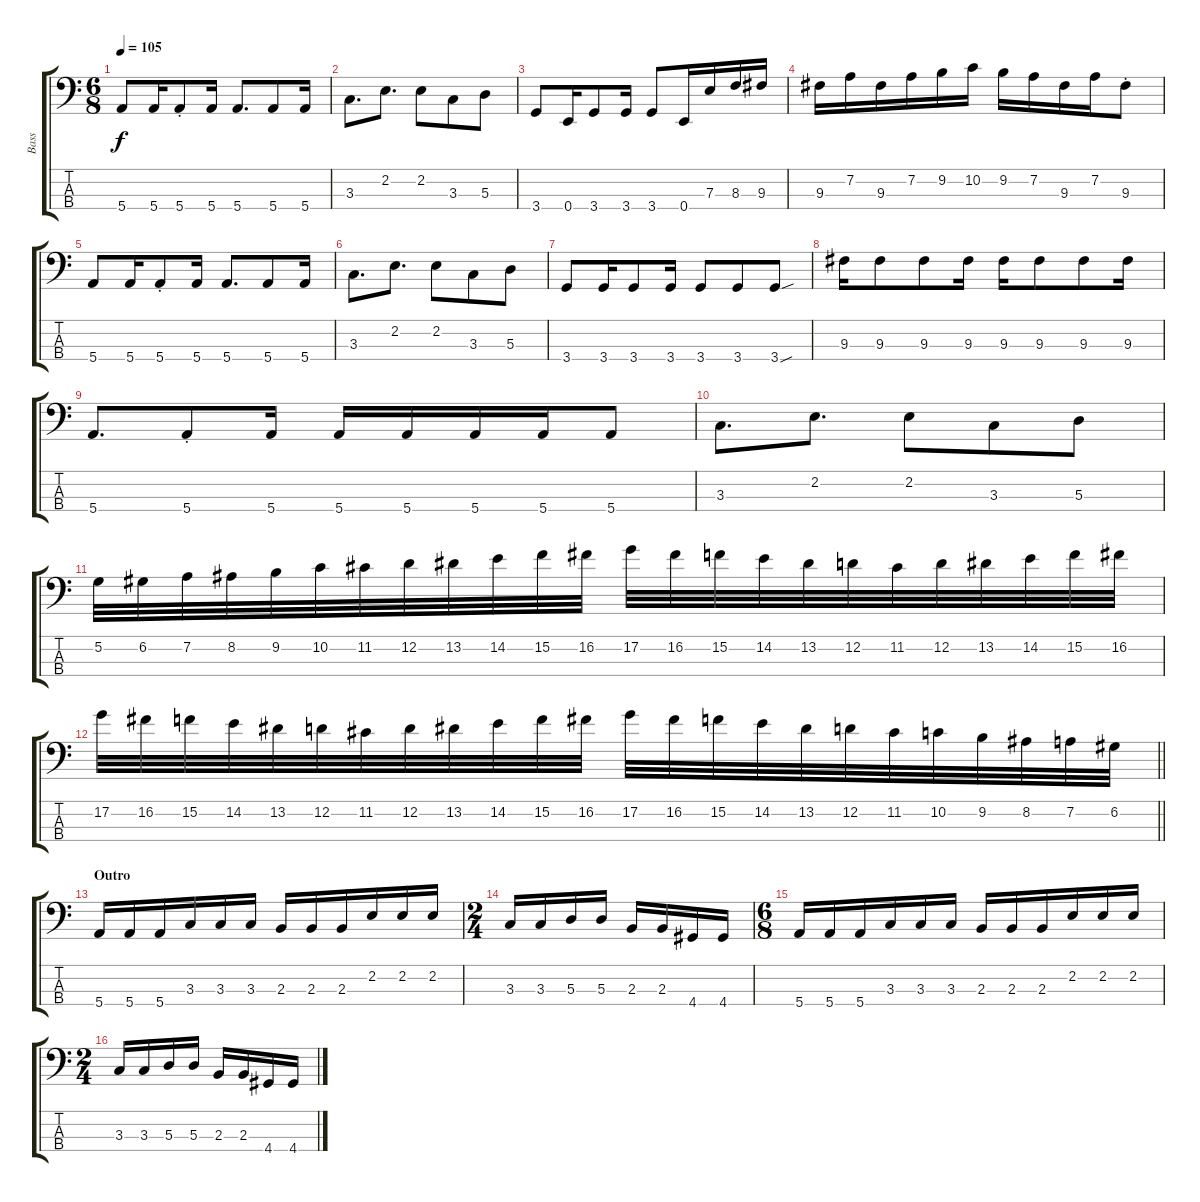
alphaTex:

\track ("Bass" "Bass") {instrument electricbassfinger}
\staff {score tabs}
\tuning (G2 D2 A1 E1) {hide}
\ts (6 8)
\tempo 105
\clef f4
\ks c
5.4.8{dy f} 5.4.16 5.4{st}.8 5.4.16 5.4.8{d} 5.4.8 5.4.16 |
3.3.8{d} 2.2.8{d} 2.2.8 3.3.8 5.3.8 |
3.4.8 0.4.16 3.4.8 3.4.16 3.4.8 0.4.16 7.3.16 8.3.16 9.3.16 |
9.3.16 7.2.16 9.3.16 7.2.16 9.2.16 10.2.16 9.2.16 7.2.16 9.3.16 7.2.16 9.3{st}.8 |
5.4.8 5.4.16 5.4{st}.8 5.4.16 5.4.8{d} 5.4.8 5.4.16 |
3.3.8{d} 2.2.8{d} 2.2.8 3.3.8 5.3.8 |
3.4.8 3.4.16 3.4.8 3.4.16 3.4.8 3.4.8 3.4{sou}.8 |
9.3.16 9.3.8 9.3.8 9.3.16 9.3.16 9.3.8 9.3.8 9.3.16 |
5.4.8{d} 5.4{st}.8 5.4.16 5.4.16 5.4.16 5.4.16 5.4.16 5.4.8 |
3.3.8{d} 2.2.8{d} 2.2.8 3.3.8 5.3.8 |
5.2.32 6.2.32 7.2.32 8.2.32 9.2.32 10.2.32 11.2.32 12.2.32 13.2.32 14.2.32 15.2.32 16.2.32 17.2.32 16.2.32 15.2.32 14.2.32 13.2.32 12.2.32 11.2.32 12.2.32 13.2.32 14.2.32 15.2.32 16.2.32 |
\barLineRight lightlight
17.2.32 16.2.32 15.2.32 14.2.32 13.2.32 12.2.32 11.2.32 12.2.32 13.2.32 14.2.32 15.2.32 16.2.32 17.2.32 16.2.32 15.2.32 14.2.32 13.2.32 12.2.32 11.2.32 10.2.32 9.2.32 8.2.32 7.2.32 6.2.32 |
\section ("" "Outro")
5.4.16 5.4.16 5.4.16 3.3.16 3.3.16 3.3.16 2.3.16 2.3.16 2.3.16 2.2.16 2.2.16 2.2.16 |
\ts (2 4)
3.3.16 3.3.16 5.3.16 5.3.16 2.3.16 2.3.16 4.4.16 4.4.16 |
\ts (6 8)
5.4.16 5.4.16 5.4.16 3.3.16 3.3.16 3.3.16 2.3.16 2.3.16 2.3.16 2.2.16 2.2.16 2.2.16 |
\ts (2 4)
3.3.16 3.3.16 5.3.16 5.3.16 2.3.16 2.3.16 4.4.16 4.4.16
